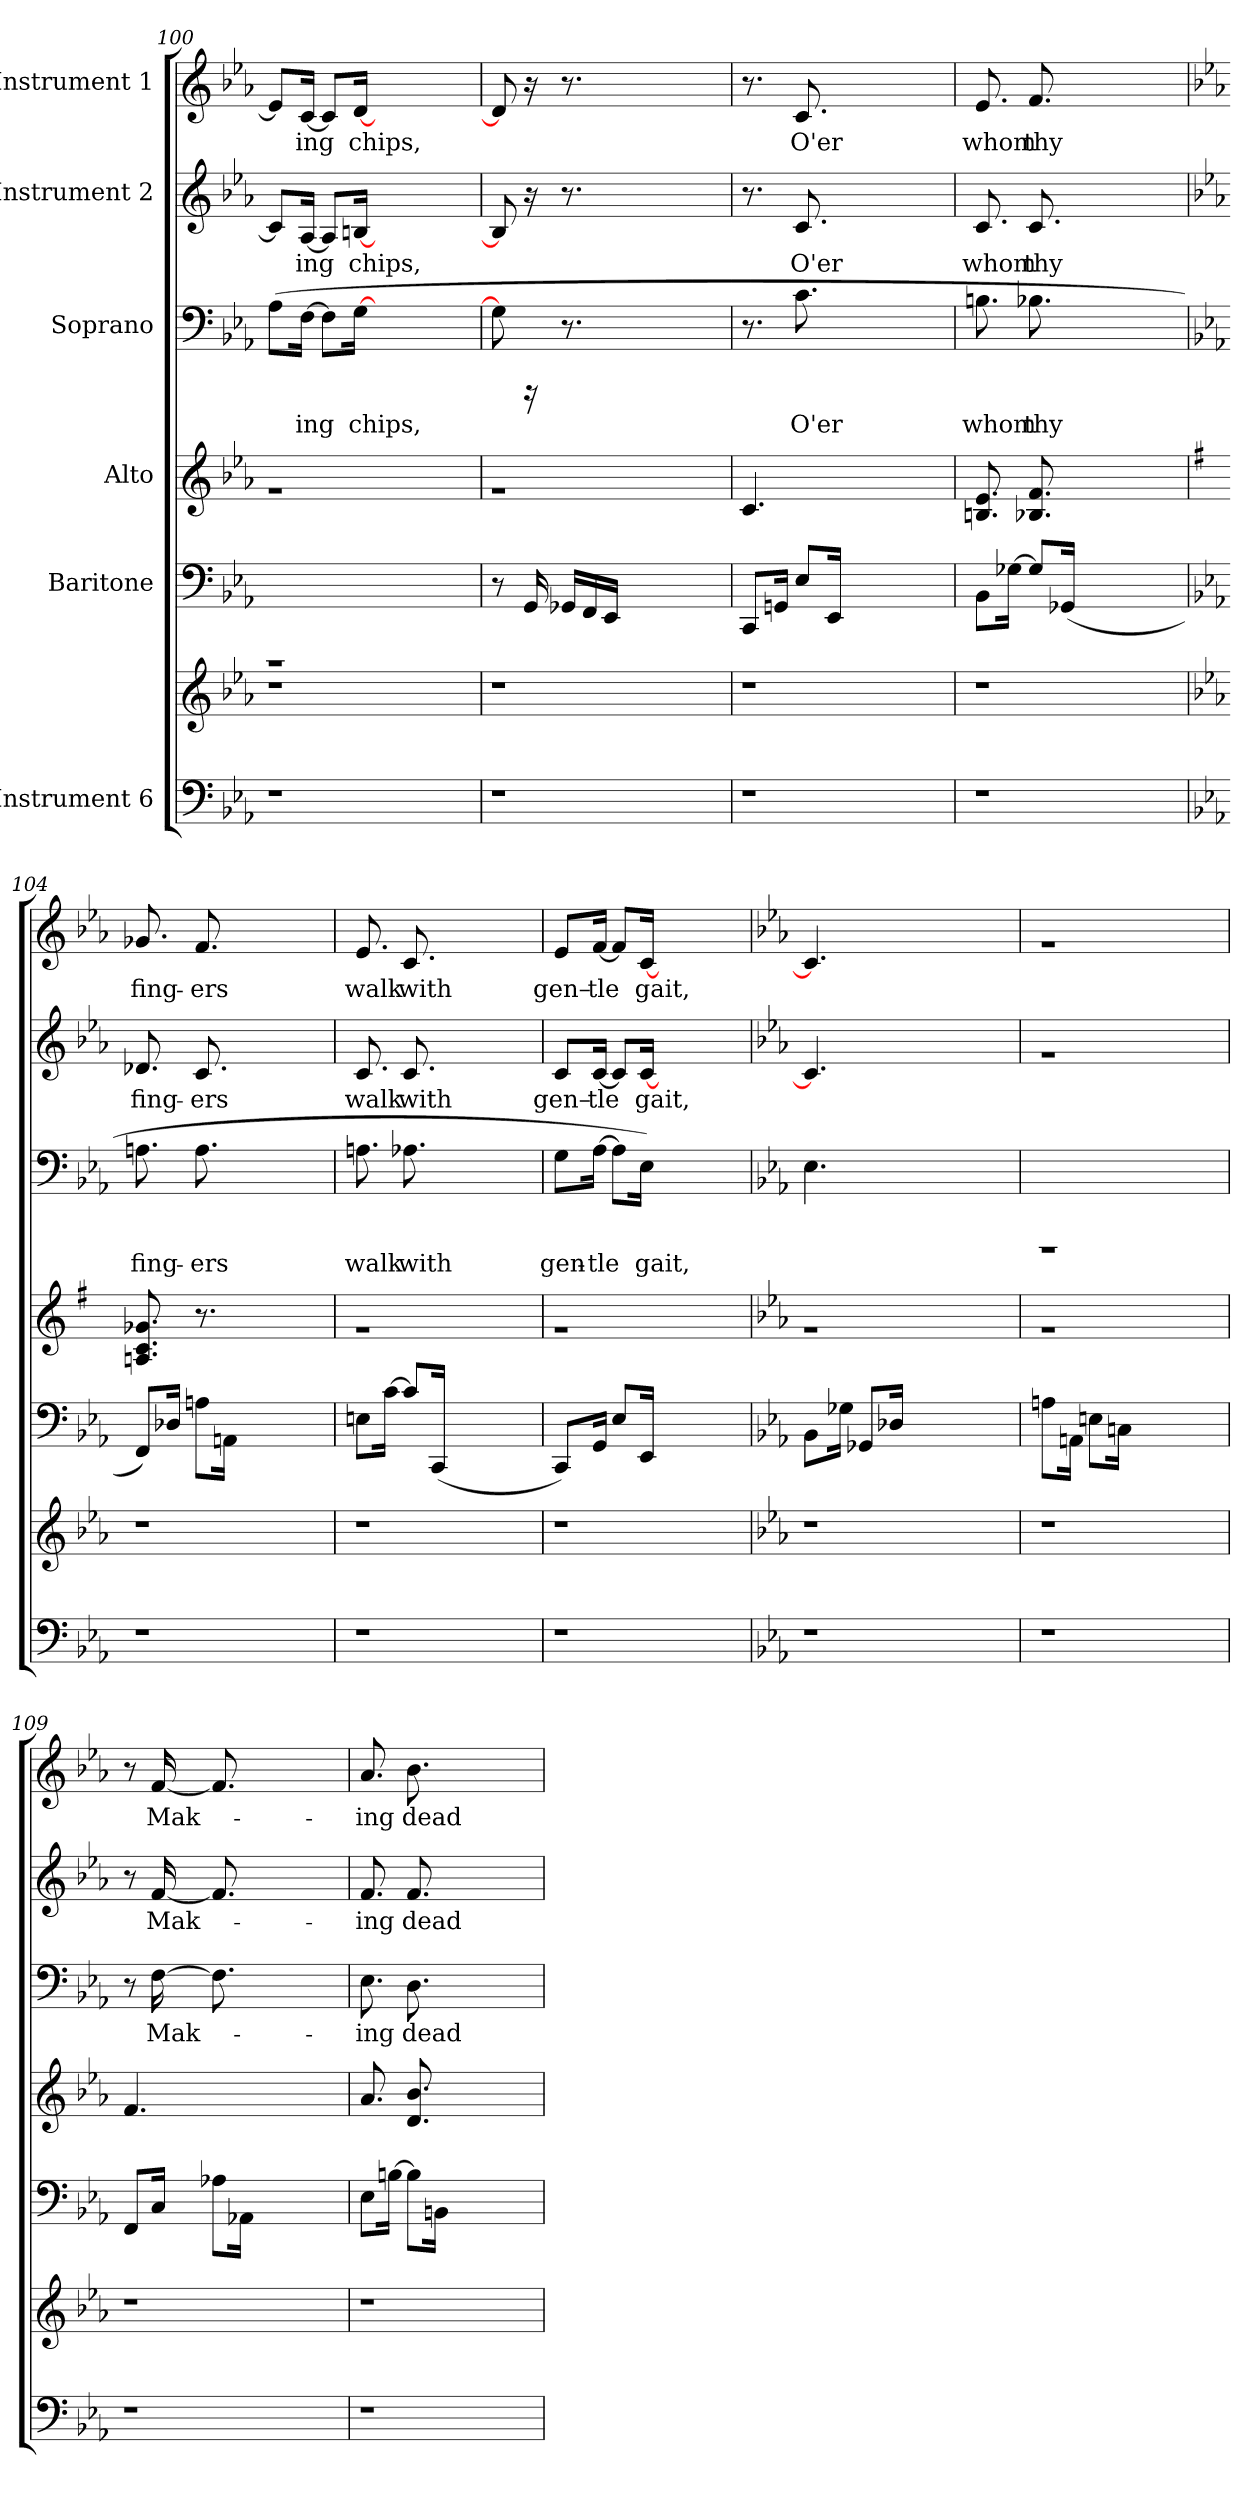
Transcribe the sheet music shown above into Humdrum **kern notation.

**kern	**kern	**kern	**kern	**kern	**text	**kern	**text	**kern	**text
*part6	*part6	*part5	*part4	*part3	*part3	*part2	*part2	*part1	*part1
*staff7	*staff6	*staff5	*staff4	*staff3	*staff3	*staff2	*staff2	*staff1	*staff1
*I"Instrument 6	*	*I"Baritone	*I"Alto	*I"Soprano	*	*I"Instrument 2	*	*I"Instrument 1	*
!!LO:LB:g=z
*clefF4	*clefG2	*clefF4	*clefG2	*clefF4	*	*clefG2	*	*clefG2	*
*ITrd2c3	*ITrd2c3	*ITrd2c3	*ITrd2c3	*	*	*	*	*	*
*k[]	*k[]	*k[]	*k[]	*k[b-e-a-]	*	*k[b-e-a-]	*	*k[b-e-a-]	*
*C:	*C:	*C:	*C:	*E-:	*	*E-:	*	*E-:	*
=100	=100	=100	=100	=100	=100	=100	=100	=100	=100
!	!	!LO:N:vis=1	!LO:N:vis=1	!	!	!	!	!	!
1r	1r	1rEEE	1ra	(<8A-\L	.	8c/L]	.	8e-/L]	.
!	!	!	!	!	!LO:LY:b	!	!LO:LY:b	!	!LO:LY:b
.	.	.	.	[>16F\J	ing	[<16A-/J	ing	[<16c/J	ing
.	.	.	.	8F\L]	.	8A-/L]	.	8c/L]	.
!	!	!	!	!	!LO:LY:b	!	!LO:LY:b	!	!LO:LY:b
.	.	.	.	[<16G\J	chips,	[>16Bn/J	chips,	[>16d/J	chips,
.	.	.	.	2ryy	.	2ryy	.	2ryy	.
.	.	.	.	8ryy	.	8ryy	.	8ryy	.
=101	=101	=101	=101	=101	=101	=101	=101	=101	=101
!	!	!	!LO:N:vis=1	!	!	!	!	!	!
1r	1r	8r	1ra	8G\]	.	8B/]	.	8d/]	.
.	.	16EE/	.	16rEEE	.	16ra	.	16ra	.
.	.	16EE-X/L	.	8.r	.	8.r	.	8.r	.
.	.	16DD/	.	.	.	.	.	.	.
.	.	16CC/J	.	.	.	.	.	.	.
.	.	2ryy	.	2ryy	.	2ryy	.	2ryy	.
.	.	8ryy	.	8ryy	.	8ryy	.	8ryy	.
=102	=102	=102	=102	=102	=102	=102	=102	=102	=102
1r	1r	8AAA/L	4.A/	8.r	.	8.r	.	8.r	.
.	.	16EEn/J	.	.	.	.	.	.	.
!	!	!	!	!	!LO:LY:b:cj	!	!LO:LY:b:cj	!	!LO:LY:b:cj
.	.	8C/L	.	8.c\	O'er	8.c/	O'er	8.c/	O'er
.	.	16CC/J	.	.	.	.	.	.	.
.	.	2ryy	2ryy	2ryy	.	2ryy	.	2ryy	.
.	.	8ryy	8ryy	8ryy	.	8ryy	.	8ryy	.
=103	=103	=103	=103	=103	=103	=103	=103	=103	=103
!	!	!	!	!	!LO:LY:b:cj	!	!LO:LY:b:cj	!	!LO:LY:b:cj
1r	1r	8GG\L	8.c/ 8.G#X/	8.Bn\	whom	8.c/	whom	8.e-/	whom
.	.	[>16E-X\J	.	.	.	.	.	.	.
!	!	!	!	!	!LO:LY:b:cj	!	!LO:LY:b:cj	!	!LO:LY:b:cj
.	.	8E-/L]	8.d/ 8.Gn/	8.B-X\	thy	8.c/	thy	8.f/	thy
.	.	(>16EE-X/J	.	.	.	.	.	.	.
.	.	2ryy	2ryy	2ryy	.	2ryy	.	2ryy	.
.	.	8ryy	8ryy	8ryy	.	8ryy	.	8ryy	.
=104	=104	=104	=104	=104	=104	=104	=104	=104	=104
*	*	*	*k[f#c#g#d#]	*	*	*	*	*	*
*	*	*	*E:	*	*	*	*	*	*
!	!	!	!	!	!LO:LY:b:cj	!	!LO:LY:b:cj	!	!LO:LY:b:cj
1r	1r	8DD/L)	8.e-X/ 8.A/ 8.F#X/	8.An\	fing-	8.d-X/	fing-	8.g-X/	fing-
.	.	16BB-X/J	.	.	.	.	.	.	.
!	!	!	!	!	!LO:LY:b:cj	!	!LO:LY:b:cj	!	!LO:LY:b:cj
.	.	8F#X\L	8.r	8.A\	-ers	8.c/	-ers	8.f/	-ers
.	.	16FF#X\J	.	.	.	.	.	.	.
.	.	2ryy	2ryy	2ryy	.	2ryy	.	2ryy	.
.	.	8ryy	8ryy	8ryy	.	8ryy	.	8ryy	.
=105	=105	=105	=105	=105	=105	=105	=105	=105	=105
!	!	!	!LO:N:vis=1	!	!LO:LY:b:cj	!	!LO:LY:b:cj	!	!LO:LY:b:cj
1r	1r	8C#X\L	1ra	8.An\	walk	8.c/	walk	8.e-/	walk
.	.	[>16A\J	.	.	.	.	.	.	.
!	!	!	!	!	!LO:LY:b:cj	!	!LO:LY:b:cj	!	!LO:LY:b:cj
.	.	8A/L]	.	8.A-X\	with	8.c/	with	8.c/	with
.	.	(>16AAA/J	.	.	.	.	.	.	.
.	.	2ryy	.	2ryy	.	2ryy	.	2ryy	.
.	.	8ryy	.	8ryy	.	8ryy	.	8ryy	.
=106	=106	=106	=106	=106	=106	=106	=106	=106	=106
!	!	!	!LO:N:vis=1	!	!LO:LY:b:cj	!	!LO:LY:b:cj	!	!LO:LY:b:cj
1r	1r	8AAA/L)	1ra	8G\L	gen-	8c/L	gen–	8e-/L	gen–
!	!	!	!	!	!LO:LY:b	!	!LO:LY:b	!	!LO:LY:b
.	.	16EE/J	.	[>16A-\J	-tle	[<16c/J	tle	[<16f/J	tle
.	.	8C/L	.	8A-\L]	.	8c/L]	.	8f/L]	.
!	!	!	!	!	!LO:LY:b:cj	!	!LO:LY:b:cj	!	!LO:LY:b:cj
.	.	16CC/J	.	16E-\J)	gait,	[>16c/J	gait,	[>16c/J	gait,
.	.	2ryy	.	2ryy	.	2ryy	.	2ryy	.
.	.	8ryy	.	8ryy	.	8ryy	.	8ryy	.
!!LO:PB:g=z
=107	=107	=107	=107	=107	=107	=107	=107	=107	=107
*	*	*	*k[]	*	*	*	*	*	*
*	*	*	*C:	*	*	*	*	*	*
!	!	!	!LO:N:vis=1	!	!	!	!	!	!
*	*	*	*	*	*	*^	*	*	*
1r	1r	8GG\L	1ra	4.E-\	.	4.c/]	32ryy	.	4.c/]	.
.	.	.	.	.	.	.	2ryy	.	.	.
.	.	16E-X\J	.	.	.	.	.	.	.	.
.	.	8EE-X/L	.	.	.	.	.	.	.	.
.	.	16BB-X/J	.	.	.	.	.	.	.	.
.	.	2ryy	.	2ryy	.	2ryy	.	.	2ryy	.
.	.	.	.	.	.	.	4...ryy	.	.	.
.	.	8ryy	.	8ryy	.	8ryy	.	.	8ryy	.
=108	=108	=108	=108	=108	=108	=108	=108	=108	=108	=108
!	!	!	!LO:N:vis=1	!LO:N:vis=1	!	!LO:N:vis=1	!	!	!LO:N:vis=1	!
*	*	*	*	*	*	*v	*v	*	*	*
1r	1r	8F#X\L	1ra	1rEEE	.	1ra	.	1ra	.
.	.	16FF#X\J	.	.	.	.	.	.	.
.	.	8C#X\L	.	.	.	.	.	.	.
.	.	16AAn\J	.	.	.	.	.	.	.
.	.	2ryy	.	.	.	.	.	.	.
.	.	8ryy	.	.	.	.	.	.	.
=109	=109	=109	=109	=109	=109	=109	=109	=109	=109
1r	1r	8DD/L	4.d/	8r	.	8r	.	8r	.
!	!	!	!	!	!LO:LY:b	!	!LO:LY:b	!	!LO:LY:b
.	.	16AA/J	.	[>16F\	Mak-	[<16f/	Mak-	[<16f/	Mak-
.	.	8Fn\L	.	8.F\]	.	8.f/]	.	8.f/]	.
.	.	16FFn\J	.	.	.	.	.	.	.
.	.	2ryy	2ryy	2ryy	.	2ryy	.	2ryy	.
.	.	8ryy	8ryy	8ryy	.	8ryy	.	8ryy	.
=110	=110	=110	=110	=110	=110	=110	=110	=110	=110
!	!	!	!	!	!LO:LY:b:cj	!	!LO:LY:b:cj	!	!LO:LY:b:cj
1r	1r	8C\L	8.f/	8.E-\	-ing	8.f/	-ing	8.a-/	-ing
.	.	[>16G#X\J	.	.	.	.	.	.	.
!	!	!	!	!	!LO:LY:b:cj	!	!LO:LY:b:cj	!	!LO:LY:b:cj
.	.	8G#\L]	8.g/ 8.B/	8.D\	dead	8.f/	dead	8.b-\	dead
.	.	16GG#X\J	.	.	.	.	.	.	.
.	.	2ryy	2ryy	2ryy	.	2ryy	.	2ryy	.
.	.	8ryy	8ryy	8ryy	.	8ryy	.	8ryy	.
=	=	=	=	=	=	=	=	=	=
*-	*-	*-	*-	*-	*-	*-	*-	*-	*-
